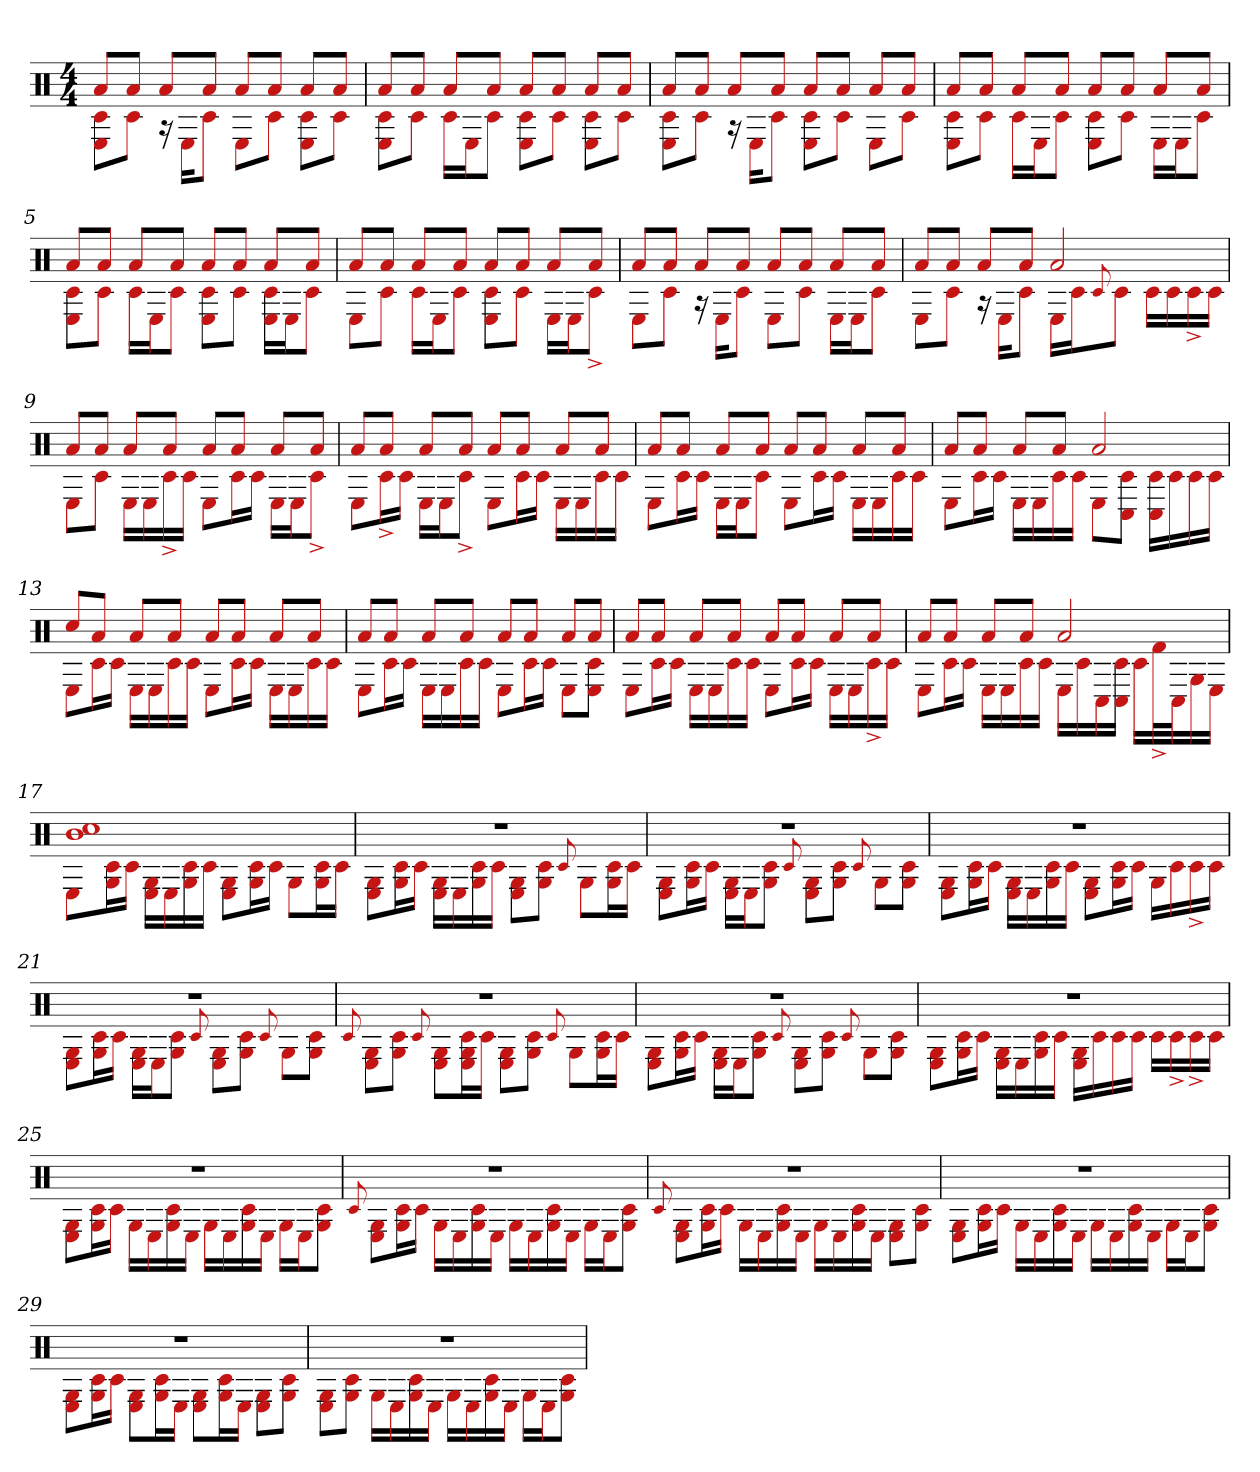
**kern
*part1
*staff1
*clefX
*k[]
*M4/4
=1
*^
8aL	8E 8c#L
8aJ	8c#J
8aL	16r
.	16EKL
8aJ	8c#J
8aL	8EL
8aJ	8c#J
8aL	8c# 8EL
8aJ	8c#J
=2	=2
8aL	8c# 8EL
8aJ	8c#J
8aL	16c#LL
.	16EJ
8aJ	8c#J
8aL	8c# 8EL
8aJ	8c#J
8aL	8c# 8EL
8aJ	8c#J
=3	=3
8aL	8E 8c#L
8aJ	8c#J
8aL	16r
.	16EKL
8aJ	8c#J
8aL	8E 8c#L
8aJ	8c#J
8aL	8EL
8aJ	8c#J
=4	=4
8aL	8E 8c#L
8aJ	8c#J
8aL	16c#LL
.	16EJ
8aJ	8c#J
8aL	8c# 8EL
8aJ	8c#J
8aL	16ELL
.	16EJ
8aJ	8c#J
=5	=5
8aL	8E 8c#L
8aJ	8c#J
8aL	16c#LL
.	16EJ
8aJ	8c#J
8aL	8c# 8EL
8aJ	8c#J
8aL	16c# 16ELL
.	16EJ
8aJ	8c#J
=6	=6
8aL	8EL
8aJ	8c#J
8aL	16c#LL
.	16EJ
8aJ	8c#J
8aL	8c# 8EL
8aJ	8c#J
8aL	16ELL
.	16EJ
8aJ	8c#^J
=7	=7
8aL	8EL
8aJ	8c#J
8aL	16r
.	16EKL
8aJ	8c#J
8aL	8EL
8aJ	8c#J
8aL	16ELL
.	16EJ
8aJ	8c#J
=8	=8
8aL	8EL
8aJ	8c#J
8aL	16r
.	16EKL
8aJ	8c#J
2a	16ELL
.	16c#J
.	8qqc#
.	8c#J
.	16c#LL
.	16c#
.	16c#^
.	16c#JJ
=9	=9
8aL	8EL
8aJ	8c#J
8aL	16ELL
.	16E
8aJ	16c#^
.	16c#JJ
8aL	8EL
8aJ	16c#L
.	16c#JJ
8aL	16ELL
.	16EJ
8aJ	8c#^J
=10	=10
8aL	8EL
8aJ	16c#^L
.	16c#JJ
8aL	16ELL
.	16EJ
8aJ	8c#^J
8aL	8EL
8aJ	16c#L
.	16c#JJ
8aL	16ELL
.	16E
8aJ	16c#
.	16c#JJ
=11	=11
8aL	8EL
8aJ	16c#L
.	16c#JJ
8aL	16ELL
.	16EJ
8aJ	8c#J
8aL	8EL
8aJ	16c#L
.	16c#JJ
8aL	16ELL
.	16E
8aJ	16c#
.	16c#JJ
=12	=12
8aL	8EL
8aJ	16c#L
.	16c#JJ
8aL	16ELL
.	16E
8aJ	16c#
.	16c#JJ
2a	8EL
.	8C# 8c#J
.	16C# 16c#LL
.	16c#
.	16c#
.	16c#JJ
=13	=13
8cc#L	8EL
8aJ	16c#L
.	16c#JJ
8aL	16ELL
.	16E
8aJ	16c#
.	16c#JJ
8aL	8EL
8aJ	16c#L
.	16c#JJ
8aL	16ELL
.	16E
8aJ	16c#
.	16c#JJ
=14	=14
8aL	8EL
8aJ	16c#L
.	16c#JJ
8aL	16ELL
.	16E
8aJ	16c#
.	16c#JJ
8aL	8EL
8aJ	16c#L
.	16c#JJ
8aL	8EL
8aJ	8E 8c#J
=15	=15
8aL	8EL
8aJ	16c#L
.	16c#JJ
8aL	16ELL
.	16E
8aJ	16c#
.	16c#JJ
8aL	8EL
8aJ	16c#L
.	16c#JJ
8aL	16ELL
.	16E
8aJ	16c#^
.	16c#JJ
=16	=16
8aL	8EL
8aJ	16c#L
.	16c#JJ
8aL	16ELL
.	16E
8aJ	16c#
.	16c#JJ
2a	16ELL
.	16c#
.	16C#
.	16c# 16C#JJ
.	16c#LL
.	32f#^L
.	32C#J
.	16G
.	16EJJ
=17	=17
1cc# 1b	8EL
.	16c# 16GL
.	16c#JJ
.	16E 16GLL
.	16E
.	16c# 16G
.	16c#JJ
.	8E 8GL
.	16c# 16GL
.	16c#JJ
.	8GL
.	16c# 16GL
.	16c#JJ
=18	=18
1r	8E 8GL
.	16c# 16GL
.	16c#JJ
.	16G 16ELL
.	16E
.	16c# 16G
.	16c#JJ
.	8E 8GL
.	8c# 8GJ
.	8qqc#
.	8GL
.	16c# 16GL
.	16c#JJ
=19	=19
1r	8E 8GL
.	16G 16c#L
.	16c#JJ
.	16E 16GLL
.	16EJ
.	8G 8c#J
.	8qqc#
.	8E 8GL
.	8c# 8GJ
.	8qqc#
.	8GL
.	8G 8c#J
=20	=20
1r	8G 8EL
.	16c# 16GL
.	16c#JJ
.	16G 16ELL
.	16E
.	16c# 16G
.	16c#JJ
.	8E 8GL
.	16c# 16GL
.	16c#JJ
.	16GLL
.	16c#
.	16c#^
.	16c#JJ
=21	=21
1r	8E 8GL
.	16c# 16GL
.	16c#JJ
.	16E 16GLL
.	16EJ
.	8c# 8GJ
.	8qqc#
.	8E 8GL
.	8c# 8GJ
.	8qqc#
.	8GL
.	8G 8c#J
=22	=22
.	8qqc#
1r	8E 8GL
.	8c# 8GJ
.	8qqc#
.	8E 8GL
.	16E 16c# 16GL
.	16c#JJ
.	8E 8GL
.	8c# 8GJ
.	8qqc#
.	8GL
.	16c# 16GL
.	16c#JJ
=23	=23
1r	8E 8GL
.	16c# 16GL
.	16c#JJ
.	16E 16GLL
.	16EJ
.	8G 8c#J
.	8qqc#
.	8E 8GL
.	8c# 8GJ
.	8qqc#
.	8GL
.	8c# 8GJ
=24	=24
1r	8G 8EL
.	16c# 16GL
.	16c#JJ
.	16G 16ELL
.	16E
.	16c# 16G
.	16c#JJ
.	16E 16GLL
.	16c#
.	16c#
.	16c#JJ
.	16c#LL
.	16c#^
.	16c#^
.	16c#JJ
=25	=25
1r	8E 8GL
.	16c# 16GL
.	16c#JJ
.	16GLL
.	16E
.	16c# 16G
.	16EJJ
.	16GLL
.	16E
.	16c# 16G
.	16EJJ
.	16GLL
.	16EJ
.	8G 8c#J
=26	=26
.	8qqc#
1r	8E 8GL
.	16G 16c#L
.	16c#JJ
.	16GLL
.	16E
.	16G 16c#
.	16EJJ
.	16GLL
.	16E
.	16G 16c#
.	16EJJ
.	16GLL
.	16EJ
.	8G 8c#J
=27	=27
.	8qqc#
1r	8G 8EL
.	16c# 16GL
.	16c#JJ
.	16GLL
.	16E
.	16c# 16G
.	16EJJ
.	16GLL
.	16E
.	16G 16c#
.	16EJJ
.	8G 8EL
.	8G 8c#J
=28	=28
1r	8E 8GL
.	16c# 16GL
.	16c#JJ
.	16GLL
.	16E
.	16c# 16G
.	16EJJ
.	16GLL
.	16E
.	16G 16c#
.	16EJJ
.	16GLL
.	16EJ
.	8c# 8GJ
=29	=29
1r	8E 8GL
.	16c# 16GL
.	16c#JJ
.	8G 8EL
.	16c# 16GL
.	16EJJ
.	8G 8EL
.	16G 16c#L
.	16EJJ
.	8G 8EL
.	8c# 8GJ
=30	=30
1r	8E 8GL
.	8c# 8GJ
.	16GLL
.	16E
.	16c# 16G
.	16EJJ
.	16GLL
.	16E
.	16G 16c#
.	16EJJ
.	16GLL
.	16EJ
.	8c# 8GJ
*v	*v
=
*-
